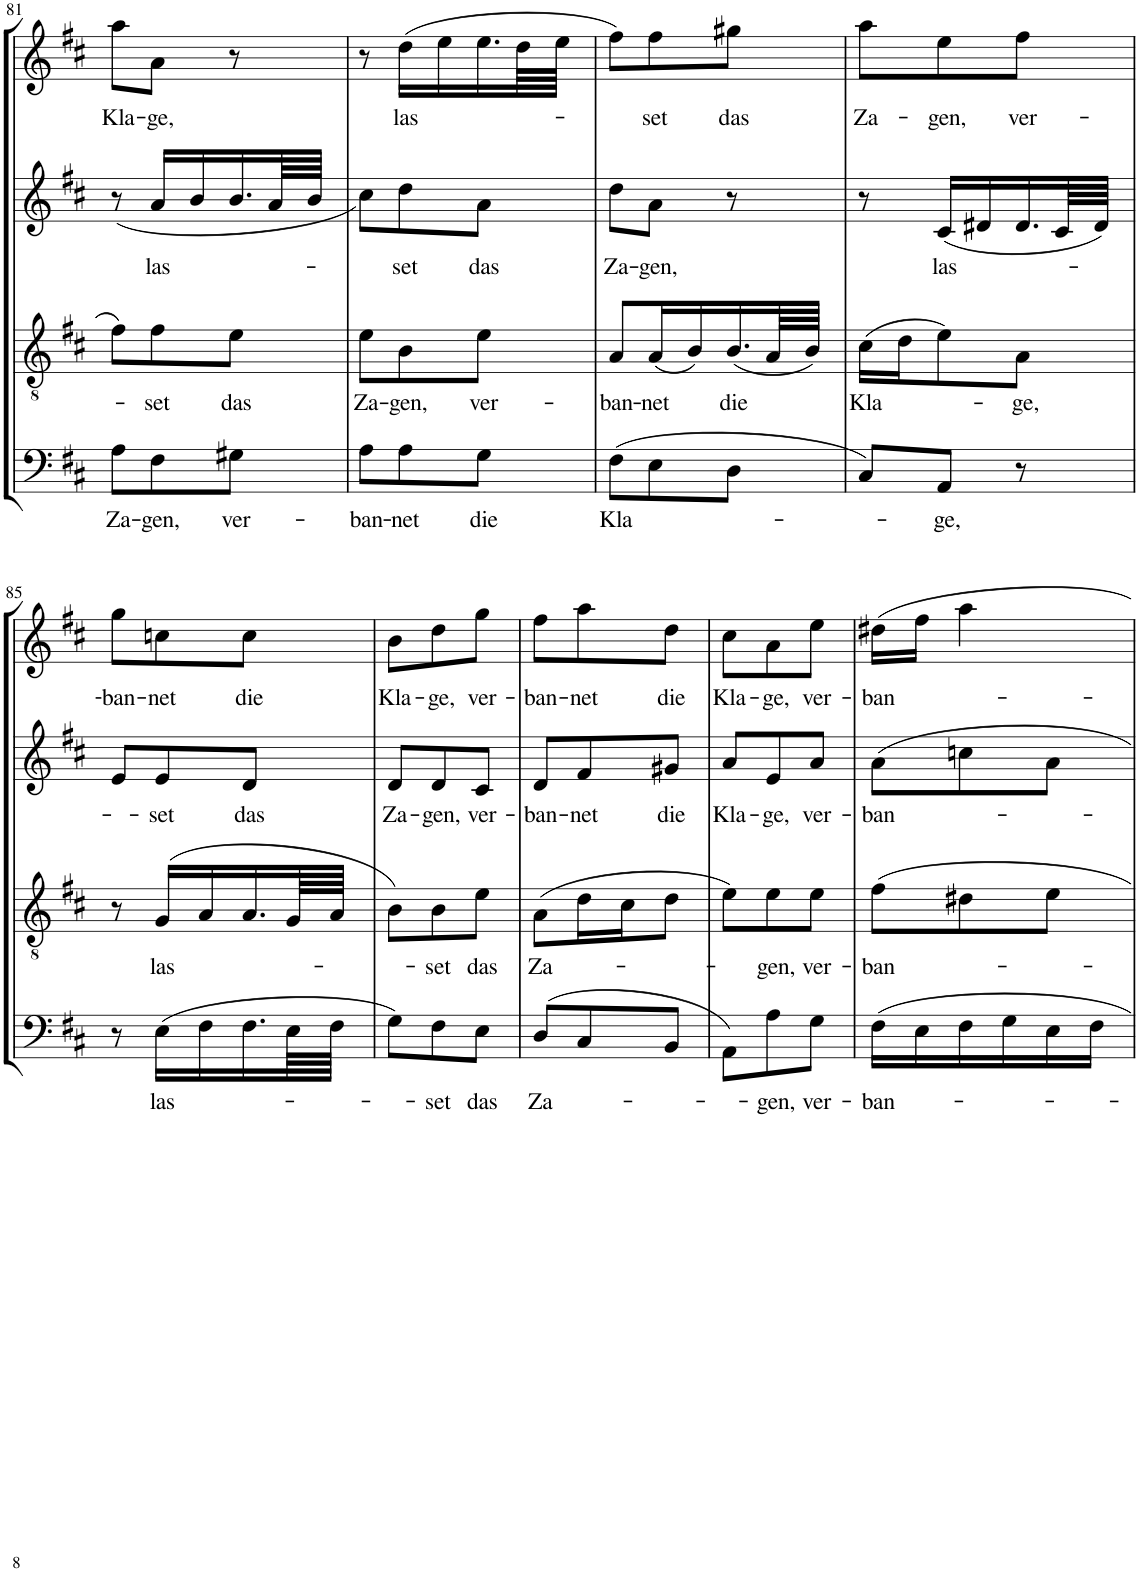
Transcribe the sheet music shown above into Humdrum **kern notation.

**kern	**text	**kern	**text	**kern	**text	**kern	**text
*part4	*part4	*part3	*part3	*part2	*part2	*part1	*part1
*staff4	*staff4	*staff3	*staff3	*staff2	*staff2	*staff1	*staff1
*I"BaÃ	*	*I"Tenor	*	*I"Alt	*	*I"Sopran	*
!!LO:PB:g=z
*clefF4	*	*clefGv2	*	*clefG2	*	*clefG2	*
*k[f#c#]	*	*k[f#c#]	*	*k[f#c#]	*	*k[f#c#]	*
*M3/8	*	*M3/8	*	*M3/8	*	*M3/8	*
=81	=81	=81	=81	=81	=81	=81	=81
!	!LO:LY:b	!	!	!	!	!	!LO:LY:b
8A\L	Za-	8f#\L	.	(8r	.	8aa\L	Kla-
!	!LO:LY:b	!	!LO:LY:b	!	!LO:LY:b	!	!LO:LY:b
8F#\	gen,	8f#\	set	16a/LL	las	8a\J	ge,
.	.	.	.	16b/	.	.	.
!	!LO:LY:b	!	!LO:LY:b	!	!	!	!
8G#X\J	ver-	8e\J	das	16.b/	.	8r	.
.	.	.	.	64a/LL	.	.	.
.	.	.	.	64b/JJJJ	.	.	.
=82	=82	=82	=82	=82	=82	=82	=82
!	!LO:LY:b	!	!LO:LY:b	!	!	!	!
8A\L	ban-	8e\L	Za-	8cc#\L)	.	8r	.
!	!LO:LY:b	!	!LO:LY:b	!	!LO:LY:b	!	!LO:LY:b
8A\	net	8B\	gen,	8dd\	set	(16dd\LL	las
.	.	.	.	.	.	16ee\	.
!	!LO:LY:b	!	!LO:LY:b	!	!LO:LY:b	!	!
8G\J	die	8e\J	ver-	8a\J	das	16.ee\	.
.	.	.	.	.	.	64dd\LL	.
.	.	.	.	.	.	64ee\JJJJ	.
=83	=83	=83	=83	=83	=83	=83	=83
!	!LO:LY:b	!	!LO:LY:b	!	!LO:LY:b	!	!
(8F#\L	Kla	8A/L	ban-	8dd\L	Za-	8ff#\L)	.
!	!	!	!LO:LY:b	!	!LO:LY:b	!	!LO:LY:b
8E\	.	(16A/L	net	8a\J	gen,	8ff#\	set
.	.	16B/)	.	.	.	.	.
!	!	!	!LO:LY:b	!	!	!	!LO:LY:b
8D\J	.	(16.B/	die	8r	.	8gg#X\J	das
.	.	64A/LL	.	.	.	.	.
.	.	64B/JJJJ)	.	.	.	.	.
=84	=84	=84	=84	=84	=84	=84	=84
!	!	!	!LO:LY:b	!	!	!	!LO:LY:b
8C#/L)	.	(16c#\LL	Kla	8r	.	8aa\L	Za-
.	.	16d\J	.	.	.	.	.
!	!LO:LY:b	!	!	!	!LO:LY:b	!	!LO:LY:b
8AA/J	ge,	8e\)	.	(16c#/LL	las	8ee\	gen,
.	.	.	.	16d#X/	.	.	.
!	!	!	!LO:LY:b	!	!	!	!LO:LY:b
8r	.	8A\J	ge,	16.d#/	.	8ff#\J	ver-
.	.	.	.	64c#/LL	.	.	.
.	.	.	.	64d#/JJJJ)	.	.	.
!!LO:LB:g=z
=85	=85	=85	=85	=85	=85	=85	=85
!	!	!	!	!	!	!	!LO:LY:b
8r	.	8r	.	8e/L	.	8gg\L	ban-
!	!LO:LY:b	!	!LO:LY:b	!	!LO:LY:b	!	!LO:LY:b
(16E\LL	las	(16G/LL	las	8e/	set	8ccn\	net
16F#\	.	16A/	.	.	.	.	.
!	!	!	!	!	!LO:LY:b	!	!LO:LY:b
16.F#\	.	16.A/	.	8d/J	das	8cc\J	die
64E\LL	.	64G/LL	.	.	.	.	.
64F#\JJJJ	.	64A/JJJJ	.	.	.	.	.
=86	=86	=86	=86	=86	=86	=86	=86
!	!	!	!	!	!LO:LY:b	!	!LO:LY:b
8G\L)	.	8B\L)	.	8d/L	Za-	8b\L	Kla-
!	!LO:LY:b	!	!LO:LY:b	!	!LO:LY:b	!	!LO:LY:b
8F#\	set	8B\	set	8d/	gen,	8dd\	ge,
!	!LO:LY:b	!	!LO:LY:b	!	!LO:LY:b	!	!LO:LY:b
8E\J	das	8e\J	das	8c#/J	ver-	8gg\J	ver-
=87	=87	=87	=87	=87	=87	=87	=87
!	!LO:LY:b	!	!LO:LY:b	!	!LO:LY:b	!	!LO:LY:b
(8D/L	Za	(8A\L	Za	8d/L	ban-	8ff#\L	ban-
!	!	!	!	!	!LO:LY:b	!	!LO:LY:b
8C#/	.	16d\L	.	8f#/	net	8aa\	net
.	.	16c#\J	.	.	.	.	.
!	!	!	!	!	!LO:LY:b	!	!LO:LY:b
8BB/J	.	8d\J	.	8g#X/J	die	8dd\J	die
=88	=88	=88	=88	=88	=88	=88	=88
!	!	!	!	!	!LO:LY:b	!	!LO:LY:b
8AA\L)	.	8e\L)	.	8a/L	Kla-	8cc#\L	Kla-
!	!LO:LY:b	!	!LO:LY:b	!	!LO:LY:b	!	!LO:LY:b
8A\	gen,	8e\	gen,	8e/	ge,	8a\	ge,
!	!LO:LY:b	!	!LO:LY:b	!	!LO:LY:b	!	!LO:LY:b
8G\J	ver-	8e\J	ver-	8a/J	ver-	8ee\J	ver-
=89	=89	=89	=89	=89	=89	=89	=89
!	!LO:LY:b	!	!LO:LY:b	!	!LO:LY:b	!	!LO:LY:b
16F#\LL	ban	8f#\L	ban	8a\L	ban	16dd#X\LL	ban
16E\	.	.	.	.	.	16ff#\JJ	.
16F#\	.	8d#X\	.	8ccn\	.	4aa\	.
16G\	.	.	.	.	.	.	.
16E\	.	8e\J	.	8a\J	.	.	.
16F#\JJ	.	.	.	.	.	.	.
=	=	=	=	=	=	=	=
*-	*-	*-	*-	*-	*-	*-	*-
